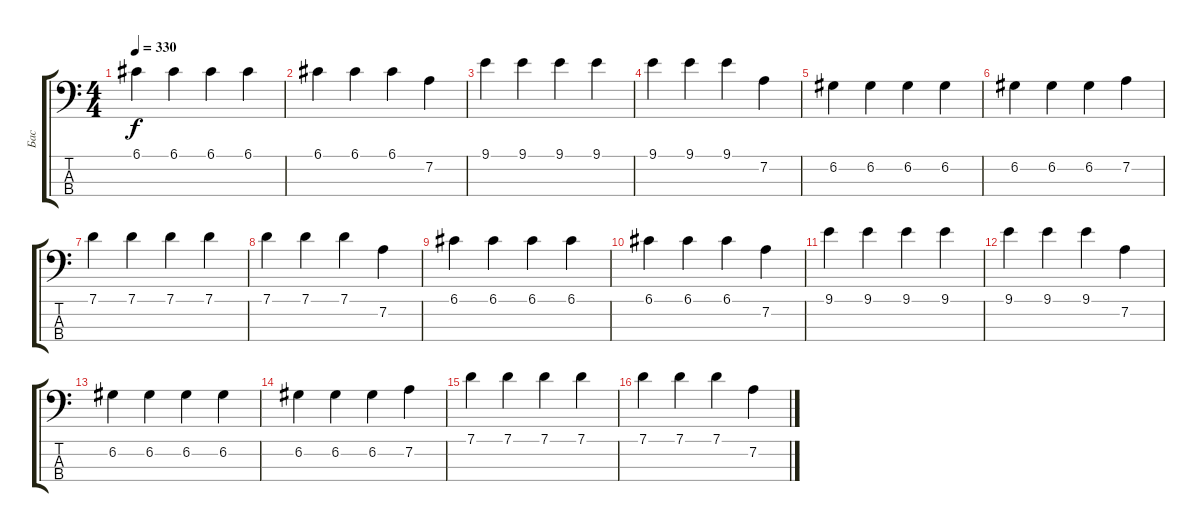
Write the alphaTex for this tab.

\track ("Бас" "Бас") {instrument electricbassfinger}
\staff {score tabs}
\tuning (G2 D2 A1 E1) {hide}
\ts (4 4)
\tempo 330
\clef f4
\ks c
6.1.4{dy f} 6.1.4 6.1.4 6.1.4 |
6.1.4 6.1.4 6.1.4 7.2.4 |
9.1.4 9.1.4 9.1.4 9.1.4 |
9.1.4 9.1.4 9.1.4 7.2.4 |
6.2.4 6.2.4 6.2.4 6.2.4 |
6.2.4 6.2.4 6.2.4 7.2.4 |
7.1.4 7.1.4 7.1.4 7.1.4 |
7.1.4 7.1.4 7.1.4 7.2.4 |
6.1.4 6.1.4 6.1.4 6.1.4 |
6.1.4 6.1.4 6.1.4 7.2.4 |
9.1.4 9.1.4 9.1.4 9.1.4 |
9.1.4 9.1.4 9.1.4 7.2.4 |
6.2.4 6.2.4 6.2.4 6.2.4 |
6.2.4 6.2.4 6.2.4 7.2.4 |
7.1.4 7.1.4 7.1.4 7.1.4 |
7.1.4 7.1.4 7.1.4 7.2.4
